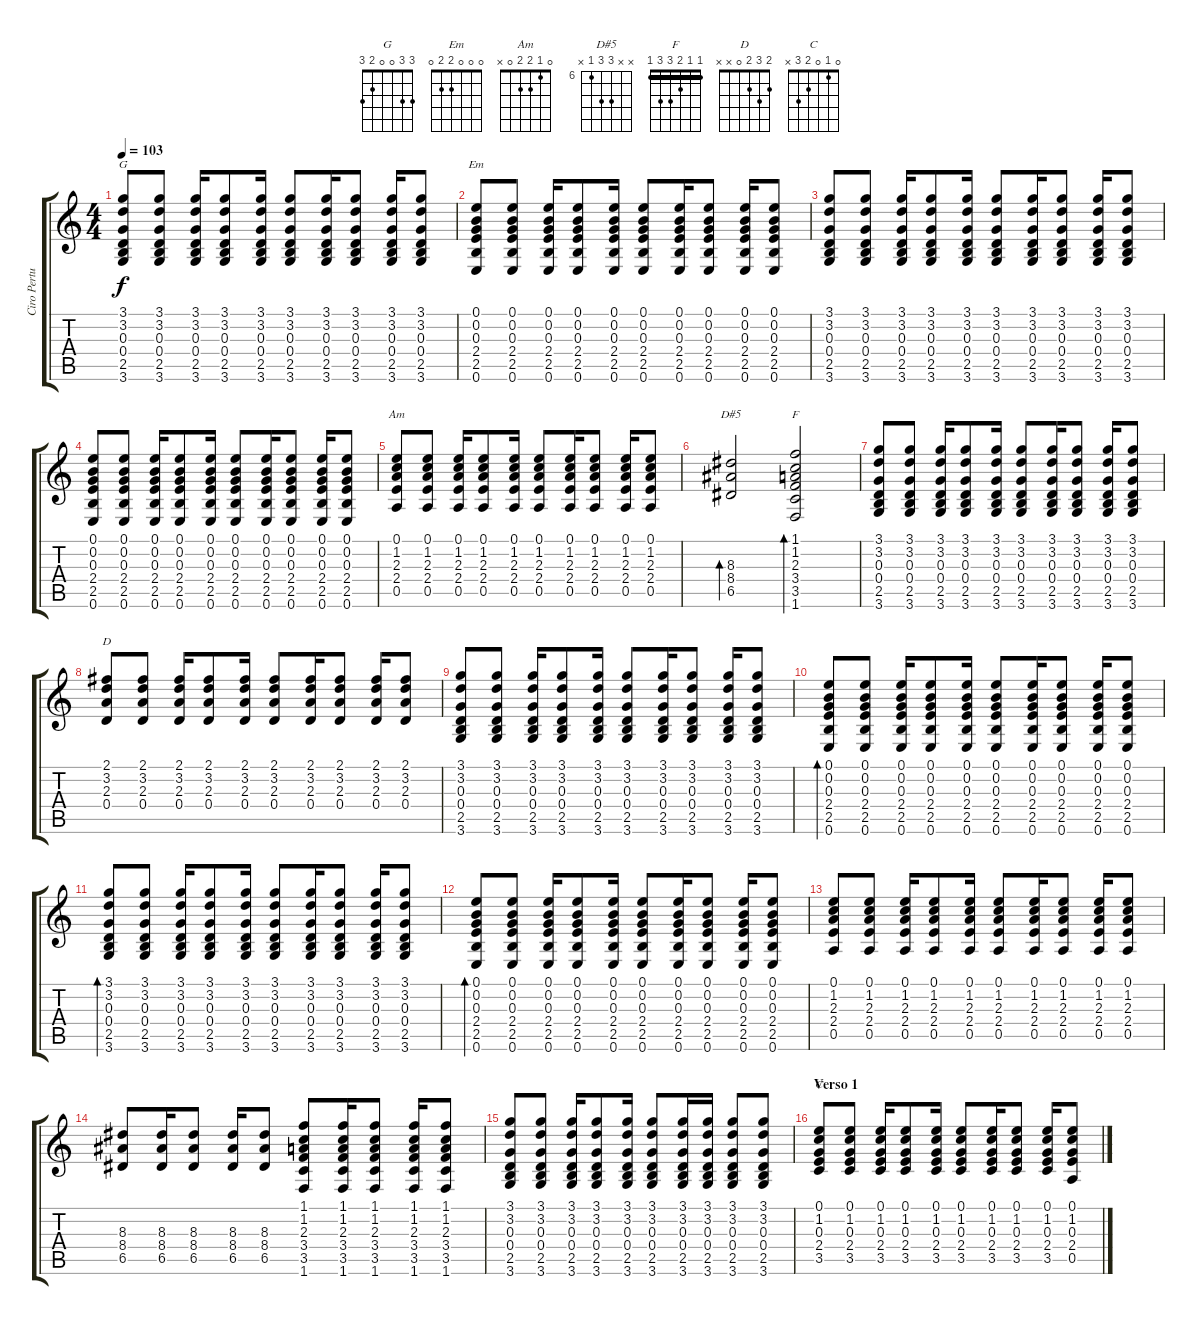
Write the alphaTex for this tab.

\track ("Ciro Pertusi (Guitarra)" "Ciro Pertu") {instrument distortionguitar}
\staff {score tabs}
\tuning (E4 B3 G3 D3 A2 E2) {hide}
\chord ("G" 3 3 0 0 2 3)
\chord ("Em" 0 0 0 2 2 0)
\chord ("Am" 0 1 2 2 0 x)
\chord ("D#5" x x 8 8 6 x) {firstfret 6}
\chord ("F" 1 1 2 3 3 1) {barre 1}
\chord ("D" 2 3 2 0 x x)
\chord ("C" 0 1 0 2 3 x)
\ts (4 4)
\tempo 103
\clef g2
\ks c
(3.1 3.2 0.3 0.4 2.5 3.6).8{ch "G" dy f instrument distortionguitar} (3.1 3.2 0.3 0.4 2.5 3.6).8 (3.1 3.2 0.3 0.4 2.5 3.6).16 (3.1 3.2 0.3 0.4 2.5 3.6).8 (3.1 3.2 0.3 0.4 2.5 3.6).16 (3.1 3.2 0.3 0.4 2.5 3.6).8 (3.1 3.2 0.3 0.4 2.5 3.6).16 (3.1 3.2 0.3 0.4 2.5 3.6).8 (3.1 3.2 0.3 0.4 2.5 3.6).16 (3.1 3.2 0.3 0.4 2.5 3.6).8 |
(0.1 0.2 0.3 2.4 2.5 0.6).8{ch "Em"} (0.1 0.2 0.3 2.4 2.5 0.6).8 (0.1 0.2 0.3 2.4 2.5 0.6).16 (0.1 0.2 0.3 2.4 2.5 0.6).8 (0.1 0.2 0.3 2.4 2.5 0.6).16 (0.1 0.2 0.3 2.4 2.5 0.6).8 (0.1 0.2 0.3 2.4 2.5 0.6).16 (0.1 0.2 0.3 2.4 2.5 0.6).8 (0.1 0.2 0.3 2.4 2.5 0.6).16 (0.1 0.2 0.3 2.4 2.5 0.6).8 |
(3.1 3.2 0.3 0.4 2.5 3.6).8 (3.1 3.2 0.3 0.4 2.5 3.6).8 (3.1 3.2 0.3 0.4 2.5 3.6).16 (3.1 3.2 0.3 0.4 2.5 3.6).8 (3.1 3.2 0.3 0.4 2.5 3.6).16 (3.1 3.2 0.3 0.4 2.5 3.6).8 (3.1 3.2 0.3 0.4 2.5 3.6).16 (3.1 3.2 0.3 0.4 2.5 3.6).8 (3.1 3.2 0.3 0.4 2.5 3.6).16 (3.1 3.2 0.3 0.4 2.5 3.6).8 |
(0.1 0.2 0.3 2.4 2.5 0.6).8 (0.1 0.2 0.3 2.4 2.5 0.6).8 (0.1 0.2 0.3 2.4 2.5 0.6).16 (0.1 0.2 0.3 2.4 2.5 0.6).8 (0.1 0.2 0.3 2.4 2.5 0.6).16 (0.1 0.2 0.3 2.4 2.5 0.6).8 (0.1 0.2 0.3 2.4 2.5 0.6).16 (0.1 0.2 0.3 2.4 2.5 0.6).8 (0.1 0.2 0.3 2.4 2.5 0.6).16 (0.1 0.2 0.3 2.4 2.5 0.6).8 |
(0.1 1.2 2.3 2.4 0.5).8{ch "Am"} (0.1 1.2 2.3 2.4 0.5).8 (0.1 1.2 2.3 2.4 0.5).16 (0.1 1.2 2.3 2.4 0.5).8 (0.1 1.2 2.3 2.4 0.5).16 (0.1 1.2 2.3 2.4 0.5).8 (0.1 1.2 2.3 2.4 0.5).16 (0.1 1.2 2.3 2.4 0.5).8 (0.1 1.2 2.3 2.4 0.5).16 (0.1 1.2 2.3 2.4 0.5).8 |
(8.3 8.4 6.5).2{bd 120 ch "D#5"} (1.1 1.2 2.3 3.4 3.5 1.6).2{bd 120 ch "F"} |
(3.1 3.2 0.3 0.4 2.5 3.6).8 (3.1 3.2 0.3 0.4 2.5 3.6).8 (3.1 3.2 0.3 0.4 2.5 3.6).16 (3.1 3.2 0.3 0.4 2.5 3.6).8 (3.1 3.2 0.3 0.4 2.5 3.6).16 (3.1 3.2 0.3 0.4 2.5 3.6).8 (3.1 3.2 0.3 0.4 2.5 3.6).16 (3.1 3.2 0.3 0.4 2.5 3.6).8 (3.1 3.2 0.3 0.4 2.5 3.6).16 (3.1 3.2 0.3 0.4 2.5 3.6).8 |
(2.1 3.2 2.3 0.4).8{ch "D"} (2.1 3.2 2.3 0.4).8 (2.1 3.2 2.3 0.4).16 (2.1 3.2 2.3 0.4).8 (2.1 3.2 2.3 0.4).16 (2.1 3.2 2.3 0.4).8 (2.1 3.2 2.3 0.4).16 (2.1 3.2 2.3 0.4).8 (2.1 3.2 2.3 0.4).16 (2.1 3.2 2.3 0.4).8 |
(3.1 3.2 0.3 0.4 2.5 3.6).8 (3.1 3.2 0.3 0.4 2.5 3.6).8 (3.1 3.2 0.3 0.4 2.5 3.6).16 (3.1 3.2 0.3 0.4 2.5 3.6).8 (3.1 3.2 0.3 0.4 2.5 3.6).16 (3.1 3.2 0.3 0.4 2.5 3.6).8 (3.1 3.2 0.3 0.4 2.5 3.6).16 (3.1 3.2 0.3 0.4 2.5 3.6).8 (3.1 3.2 0.3 0.4 2.5 3.6).16 (3.1 3.2 0.3 0.4 2.5 3.6).8 |
(0.1 0.2 0.3 2.4 2.5 0.6).8{bd 120} (0.1 0.2 0.3 2.4 2.5 0.6).8 (0.1 0.2 0.3 2.4 2.5 0.6).16 (0.1 0.2 0.3 2.4 2.5 0.6).8 (0.1 0.2 0.3 2.4 2.5 0.6).16 (0.1 0.2 0.3 2.4 2.5 0.6).8 (0.1 0.2 0.3 2.4 2.5 0.6).16 (0.1 0.2 0.3 2.4 2.5 0.6).8 (0.1 0.2 0.3 2.4 2.5 0.6).16 (0.1 0.2 0.3 2.4 2.5 0.6).8 |
(3.1 3.2 0.3 0.4 2.5 3.6).8{bd 120} (3.1 3.2 0.3 0.4 2.5 3.6).8 (3.1 3.2 0.3 0.4 2.5 3.6).16 (3.1 3.2 0.3 0.4 2.5 3.6).8 (3.1 3.2 0.3 0.4 2.5 3.6).16 (3.1 3.2 0.3 0.4 2.5 3.6).8 (3.1 3.2 0.3 0.4 2.5 3.6).16 (3.1 3.2 0.3 0.4 2.5 3.6).8 (3.1 3.2 0.3 0.4 2.5 3.6).16 (3.1 3.2 0.3 0.4 2.5 3.6).8 |
(0.1 0.2 0.3 2.4 2.5 0.6).8{bd 120} (0.1 0.2 0.3 2.4 2.5 0.6).8 (0.1 0.2 0.3 2.4 2.5 0.6).16 (0.1 0.2 0.3 2.4 2.5 0.6).8 (0.1 0.2 0.3 2.4 2.5 0.6).16 (0.1 0.2 0.3 2.4 2.5 0.6).8 (0.1 0.2 0.3 2.4 2.5 0.6).16 (0.1 0.2 0.3 2.4 2.5 0.6).8 (0.1 0.2 0.3 2.4 2.5 0.6).16 (0.1 0.2 0.3 2.4 2.5 0.6).8 |
(0.1 1.2 2.3 2.4 0.5).8 (0.1 1.2 2.3 2.4 0.5).8 (0.1 1.2 2.3 2.4 0.5).16 (0.1 1.2 2.3 2.4 0.5).8 (0.1 1.2 2.3 2.4 0.5).16 (0.1 1.2 2.3 2.4 0.5).8 (0.1 1.2 2.3 2.4 0.5).16 (0.1 1.2 2.3 2.4 0.5).8 (0.1 1.2 2.3 2.4 0.5).16 (0.1 1.2 2.3 2.4 0.5).8 |
(8.3 8.4 6.5).8 (8.3 8.4 6.5).16 (8.3 8.4 6.5).8 (8.3 8.4 6.5).16 (8.3 8.4 6.5).8 (1.1 1.2 2.3 3.4 3.5 1.6).8 (1.1 1.2 2.3 3.4 3.5 1.6).16 (1.1 1.2 2.3 3.4 3.5 1.6).8 (1.1 1.2 2.3 3.4 3.5 1.6).16 (1.1 1.2 2.3 3.4 3.5 1.6).8 |
(3.1 3.2 0.3 0.4 2.5 3.6).8 (3.1 3.2 0.3 0.4 2.5 3.6).8 (3.1 3.2 0.3 0.4 2.5 3.6).16 (3.1 3.2 0.3 0.4 2.5 3.6).8 (3.1 3.2 0.3 0.4 2.5 3.6).16 (3.1 3.2 0.3 0.4 2.5 3.6).8 (3.1 3.2 0.3 0.4 2.5 3.6).16 (3.1 3.2 0.3 0.4 2.5 3.6).16 (3.1 3.2 0.3 0.4 2.5 3.6).8 (3.1 3.2 0.3 0.4 2.5 3.6).8 |
\section ("" "Verso 1")
(0.1 1.2 0.3 2.4 3.5).8{ch "C"} (0.1 1.2 0.3 2.4 3.5).8 (0.1 1.2 0.3 2.4 3.5).16 (0.1 1.2 0.3 2.4 3.5).8 (0.1 1.2 0.3 2.4 3.5).16 (0.1 1.2 0.3 2.4 3.5).8 (0.1 1.2 0.3 2.4 3.5).16 (0.1 1.2 0.3 2.4 3.5).8 (0.1 1.2 0.3 2.4 3.5).16 (0.1 1.2 0.3 2.4 0.5).8
